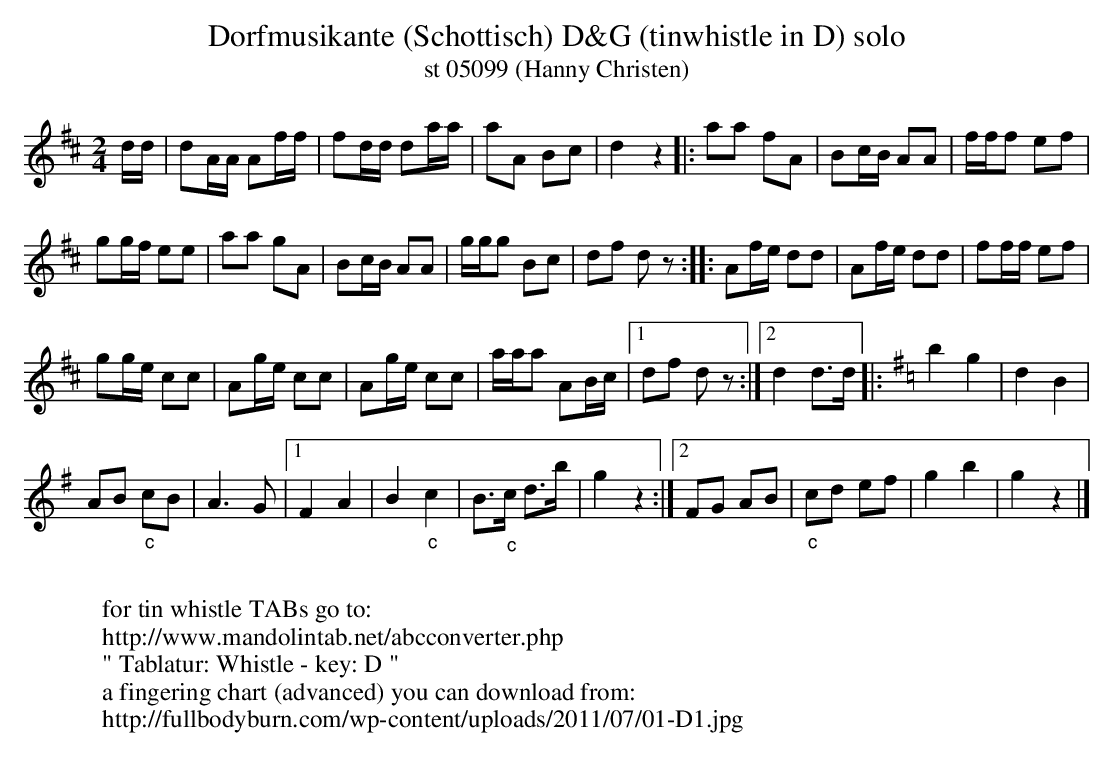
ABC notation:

X:1
T:Dorfmusikante (Schottisch) D&G (tinwhistle in D) solo
T: st 05099 (Hanny Christen)
M:2/4
L:1/16
K:D transpose=12
dd | d2AA A2ff | f2dd d2aa | a2A2 B2c2 | d4z4 |: a2a2 f2A2 | B2cB A2A2 | fff2 e2f2 |
g2gf e2e2 | a2a2 g2A2 | B2cB A2A2 | ggg2 B2c2 | d2f2 d2z2 :: A2fe d2d2 | A2fe d2d2 | f2ff e2f2 |
g2ge c2c2 | A2ge c2c2 | A2ge c2c2 | aaa2 A2Bc |1 d2f2 d2z2 :|2 d4 d2>d2 |: [K:Gmaj] [L:1/8] b2g2 | d2B2 |
AB "_c"cB | A2>G2 |1 F2A2 | B2"_c"c2 | B>"_c"c d>b | g2z2 :|2 FG AB | "_c"cd ef | g2b2 | g2z2 |]
W:
W:for tin whistle TABs go to:
W:http://www.mandolintab.net/abcconverter.php
W:" Tablatur: Whistle - key: D "
W:a fingering chart (advanced) you can download from:
W:http://fullbodyburn.com/wp-content/uploads/2011/07/01-D1.jpg
